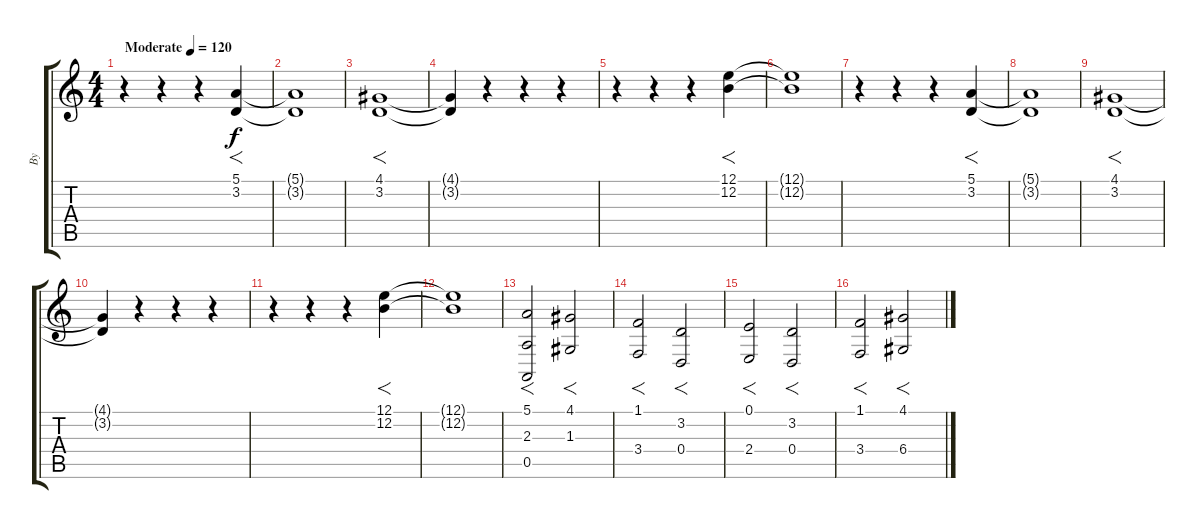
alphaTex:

\track ("By" "By") {instrument tremolostrings}
\staff {score tabs}
\tuning (E4 B3 G3 D3 A2 E2) {hide}
\ts (4 4)
\tempo (120 "Moderate")
\clef g2
\ks c
r.4{dy f instrument tremolostrings} r.4 r.4 (5.1 3.2).4{f} |
(5.1{t} 3.2{t}).1 |
(4.1 3.2).1{f} |
(4.1{t} 3.2{t}).4 r.4 r.4 r.4 |
r.4 r.4 r.4 (12.1 12.2).4{f} |
(12.1{t} 12.2{t}).1 |
r.4 r.4 r.4 (5.1 3.2).4{f} |
(5.1{t} 3.2{t}).1 |
(4.1 3.2).1{f} |
(4.1{t} 3.2{t}).4 r.4 r.4 r.4 |
r.4 r.4 r.4 (12.1 12.2).4{f} |
(12.1{t} 12.2{t}).1 |
(5.1 2.3 0.5).2{f} (4.1 1.3).2{f} |
(1.1 3.4).2{f} (3.2 0.4).2{f} |
(0.1 2.4).2{f} (3.2 0.4).2{f} |
(1.1 3.4).2{f} (4.1 6.4).2{f}
